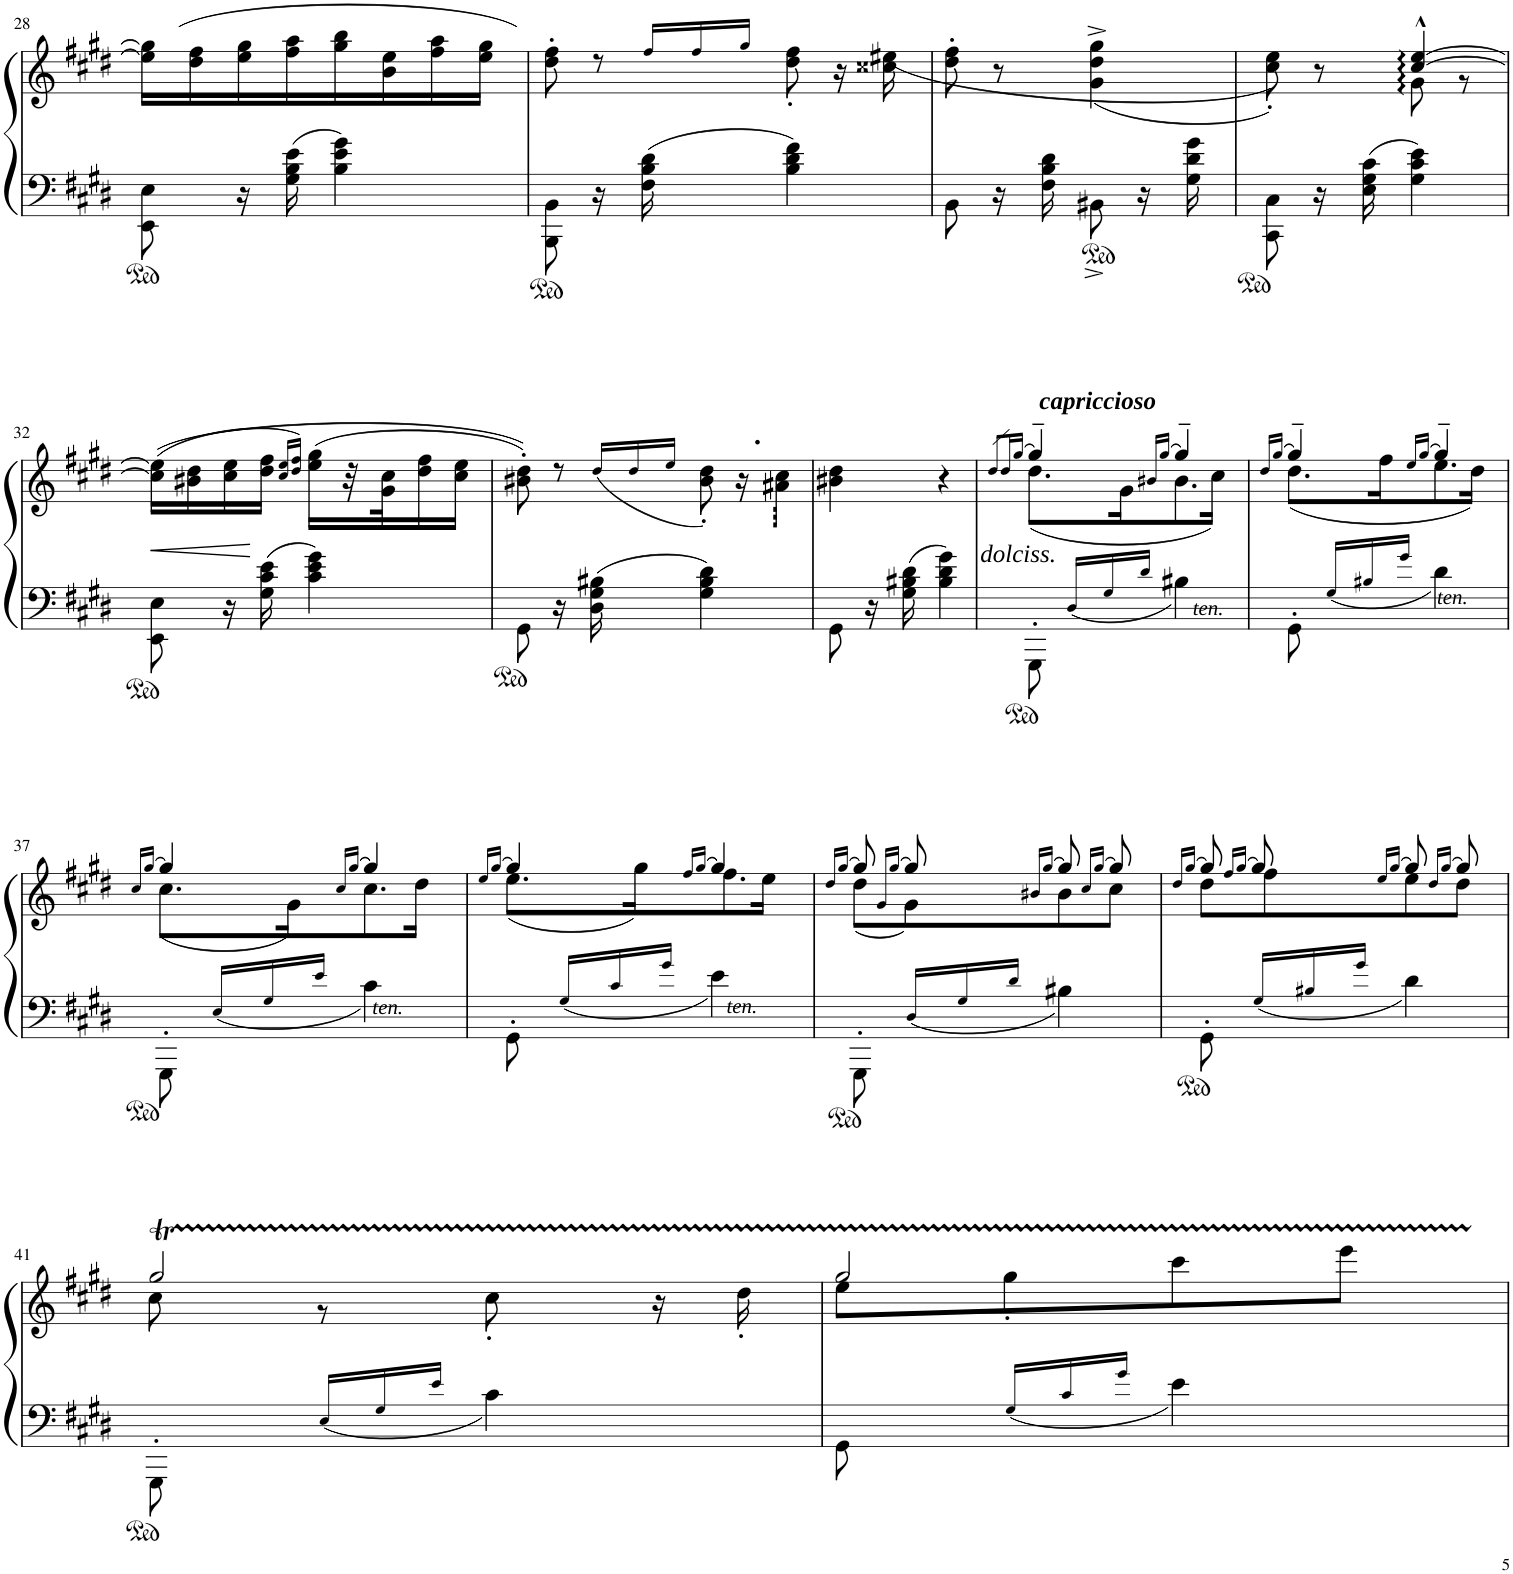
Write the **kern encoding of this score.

**kern	**kern	**dynam
*part1	*part1	*part1
*staff2	*staff1	*staff1/2
*I"Piano	*	*
*I'Pno	*	*
!!LO:PB:g=z
*clefF4	*clefG2	*
*k[f#c#g#d#]	*k[f#c#g#d#]	*
*M2/4	*M2/4	*
=28	=28	=28
*^	*	*
8ryy	8EE\ 8E\	(16ee\] 16gg#\]LL	.
.	.	16dd#\ 16ff#\	.
16r	16ryy	16ee\ 16gg#\	.
16ryy	16G#\ 16B\ 16e\	16ff#\ 16aa\	.
8ryy	4B\ 4e\ 4g#\	16gg#\ 16bb\	.
.	.	16b\ 16ee\	.
8ryy	.	16ff#\ 16aa\	.
.	.	16ee\ 16gg#\JJ)	.
=29	=29	=29	=29
*	*	*^	*
8ryy	8BBB\ 8BB\	8dd#\' 8ff#\'	8.ryy	.
16r	16ryy	8r	.	.
*	*	*	*Xtuplet	*
16ryy	16F#\ 16B\ 16d#\	.	48ff#!/LL	.
.	.	.	48ff#!/	.
.	.	.	48gg#!/JJ	.
8ryy	4B\ 4d#\ 4f#\	8ryy	8dd#\' 8ff#\'	.
8ryy	.	16r	16ryy	.
.	.	16ryy	(16cc##X\ 16ee#X\	.
*	*	*v	*v	*
=30	=30	=30	=30
8ryy	8BB\	8dd#\' 8ff#\'	.
16r	16ryy	8r	.
16ryy	16F#\ 16B\ 16d#\	.	.
8ryy	8BB#X^\	(4g#\^ 4dd#\^ 4gg#\^	.
16r	16ryy	.	.
16ryy	16G#\ 16d#\ 16g#\	.	.
=31	=31	=31	=31
*	*	*^	*
8ryy	8CC#\ 8C#\	8ryy	8cc#\' 8ee\'))	.
16r	16ryy	8r	8ryy	.
16ryy	16E\ 16G#\ 16c#\	.	.	.
8ryy	4G#\ 4c#\ 4e\	[4cc#/^^ [4ee/^^	8g#\	.
8ryy	.	.	8r	.
!!LO:LB:g=z
=32	=32	=32	=32	=32
!	!	!	!	!LO:HP:b
*	*	*v	*v	*
8ryy	8EE\ 8E\	((16cc#\] 16ee\]LL	<
.	.	16b#X\ 16dd#\	.
16r	16ryy	16cc#\ 16ee\	.
16ryy	16G#\ 16c#\ 16e\	16dd#\ 16ff#\JJ	[
.	.	16qcc#/ 16qee/LL	.
.	.	16qdd#/ 16qff#/JJ)	.
8ryy	4c#\ 4e\ 4g#\	(16ee\ 16gg#\LL	.
.	.	32r	.
.	.	32g#\ 32cc#\J	.
8ryy	.	16dd#\ 16ff#\	.
.	.	16cc#\ 16ee\JJ	.
=33	=33	=33	=33
*	*	*^	*
8ryy	8GG#\	8b#X\' 8dd#\'))	8.ryy	.
16r	16ryy	8r	.	.
16ryy	16D#\ 16G#\ 16B#X\	.	(<48dd#!/LL	.
.	.	.	48dd#!/	.
.	.	.	48ee!/JJ	.
8ryy	4G#\ 4B#\ 4d#\	8ryy	8b#\' 8dd#\')	.
!	!	!LO:TX:a:t=.	!	!
8ryy	.	16r	16ryy	.
.	.	16ryy	32ryy	.
.	.	.	32a#X\ 32cc#\JJJ	.
*	*	*v	*v	*
=34	=34	=34	=34
8ryy	8GG#\	4b#X\ 4dd#\	.
16r	16ryy	.	.
16ryy	16G#\ 16B#X\ 16d#\	.	.
8ryy	4B#\ 4d#\ 4g#\	4r	.
8ryy	.	.	.
*v	*v	*	*
=35	=35	=35
.	8qdd#/L	.
.	16qdd#/L	.
.	[16qgg#/JJ	.
*	*^	*
!	!LO:TX:a:Bi:t=capriccioso	!	!
!	!LO:TX:b:i:t=dolciss.	!	!
8GGG#'\	4gg#~/]	(8.dd#\L	.
*Xtuplet	*	*	*
24D#!/LL	.	.	.
24G#!/	.	.	.
.	.	16g#\K	.
24d#!/JJ	.	.	.
.	16qb#X/LL	.	.
.	[16qgg#/JJ	.	.
!LO:TX:a:i:t=ten.	!	!	!
4B#X\	4gg#~/]	8.b#\	.
.	.	16cc#\Jk)	.
=36	=36	=36	=36
.	16qdd#/LL	.	.
.	[16qgg#/JJ	.	.
8GG#'\	4gg#~/]	(8.dd#\L	.
24G#!/LL	.	.	.
24B#X!/	.	.	.
.	.	16ff#\K	.
24g#!/JJ	.	.	.
.	16qee/LL	.	.
.	[16qgg#/JJ	.	.
!LO:TX:a:i:t=ten.	!	!	!
4d#\	4gg#~/]	8.ee\	.
.	.	16dd#\Jk)	.
!!LO:LB:g=z	!!
=37	=37	=37	=37
.	16qcc#/LL	.	.
.	[16qgg#/JJ	.	.
8GGG#'\	4gg#/]	(8.cc#\L	.
24E!/LL	.	.	.
24G#!/	.	.	.
.	.	16g#\K)	.
24e!/JJ	.	.	.
.	16qcc#/LL	.	.
.	[16qgg#/JJ	.	.
!LO:TX:a:i:t=ten.	!	!	!
4c#\	4gg#/]	8.cc#\	.
.	.	16dd#\Jk	.
=38	=38	=38	=38
.	16qee/LL	.	.
.	[16qgg#/JJ	.	.
8GG#'\	4gg#/]	(8.ee\L	.
24G#!/LL	.	.	.
24c#!/	.	.	.
.	.	16gg#\K)	.
24g#!/JJ	.	.	.
.	16qff#/LL	.	.
.	[16qgg#/JJ	.	.
!LO:TX:a:i:t=ten.	!	!	!
4e\	4gg#/]	8.ff#\	.
.	.	16ee\Jk	.
=39	=39	=39	=39
.	16qdd#/LL	.	.
.	[16qgg#/JJ	.	.
8GGG#'\	8gg#/]	(8dd#\L	.
.	16qg#/LL	.	.
.	[16qgg#/JJ	.	.
24D#!/LL	8gg#/]	8g#\)	.
24G#!/	.	.	.
24d#!/JJ	.	.	.
.	16qb#X/LL	.	.
.	[16qgg#/JJ	.	.
4B#X\	8gg#/]	8b#\	.
.	16qcc#/LL	.	.
.	[16qgg#/JJ	.	.
.	8gg#/]	8cc#\J	.
=40	=40	=40	=40
.	16qdd#/LL	.	.
.	[16qgg#/JJ	.	.
8GG#'\	8gg#/]	8dd#\L	.
.	16qff#/LL	.	.
.	[16qgg#/JJ	.	.
24G#!/LL	8gg#/]	8ff#\	.
24B#X!/	.	.	.
24g#!/JJ	.	.	.
.	16qee/LL	.	.
.	[16qgg#/JJ	.	.
4d#\	8gg#/]	8ee\	.
.	16qdd#/LL	.	.
.	[16qgg#/JJ	.	.
.	8gg#/]	8dd#\J	.
!!LO:LB:g=z
=41	=41	=41	=41
*	*^	*^	*
8GGG#'\	2gg#t/	8cc#\	4.ryy	32gg#!	.
.	.	.	.	32aa!	.
.	.	.	.	32gg#!	.
.	.	.	.	32aa!	.
24E!/LL	.	8r	.	32gg#!	.
.	.	.	.	32aa!	.
24G#!/	.	.	.	.	.
.	.	.	.	32gg#!	.
24e!/JJ	.	.	.	.	.
.	.	.	.	32aa!	.
4c#\	.	8cc#'\	.	32gg#!	.
.	.	.	.	32aa!	.
.	.	.	.	32gg#!	.
.	.	.	.	32aa!	.
.	.	16ryy	16r	32gg#!	.
.	.	.	.	32aa!	.
.	.	16dd#'\	16ryy	32gg#!	.
.	.	.	.	32aa!	.
*	*	*	*v	*v	*
=42	=42	=42	=42	=42
8GG#\	2gg#TTT/	8ee\L	32gg#!	.
.	.	.	32aa!	.
.	.	.	32gg#!	.
.	.	.	32aa!	.
24G#!/LL	.	8gg#'\	32gg#!	.
.	.	.	32aa!	.
24c#!/	.	.	.	.
.	.	.	32gg#!	.
24g#!/JJ	.	.	.	.
.	.	.	32aa!	.
4e\	.	8ccc#\	32gg#!	.
.	.	.	32aa!	.
.	.	.	32gg#!	.
.	.	.	32aa!	.
.	.	8eee\J	32gg#!	.
.	.	.	32aa!	.
.	.	.	32gg#!	.
.	.	.	32aa!	.
*	*v	*v	*v	*
=	=	=
*-	*-	*-
